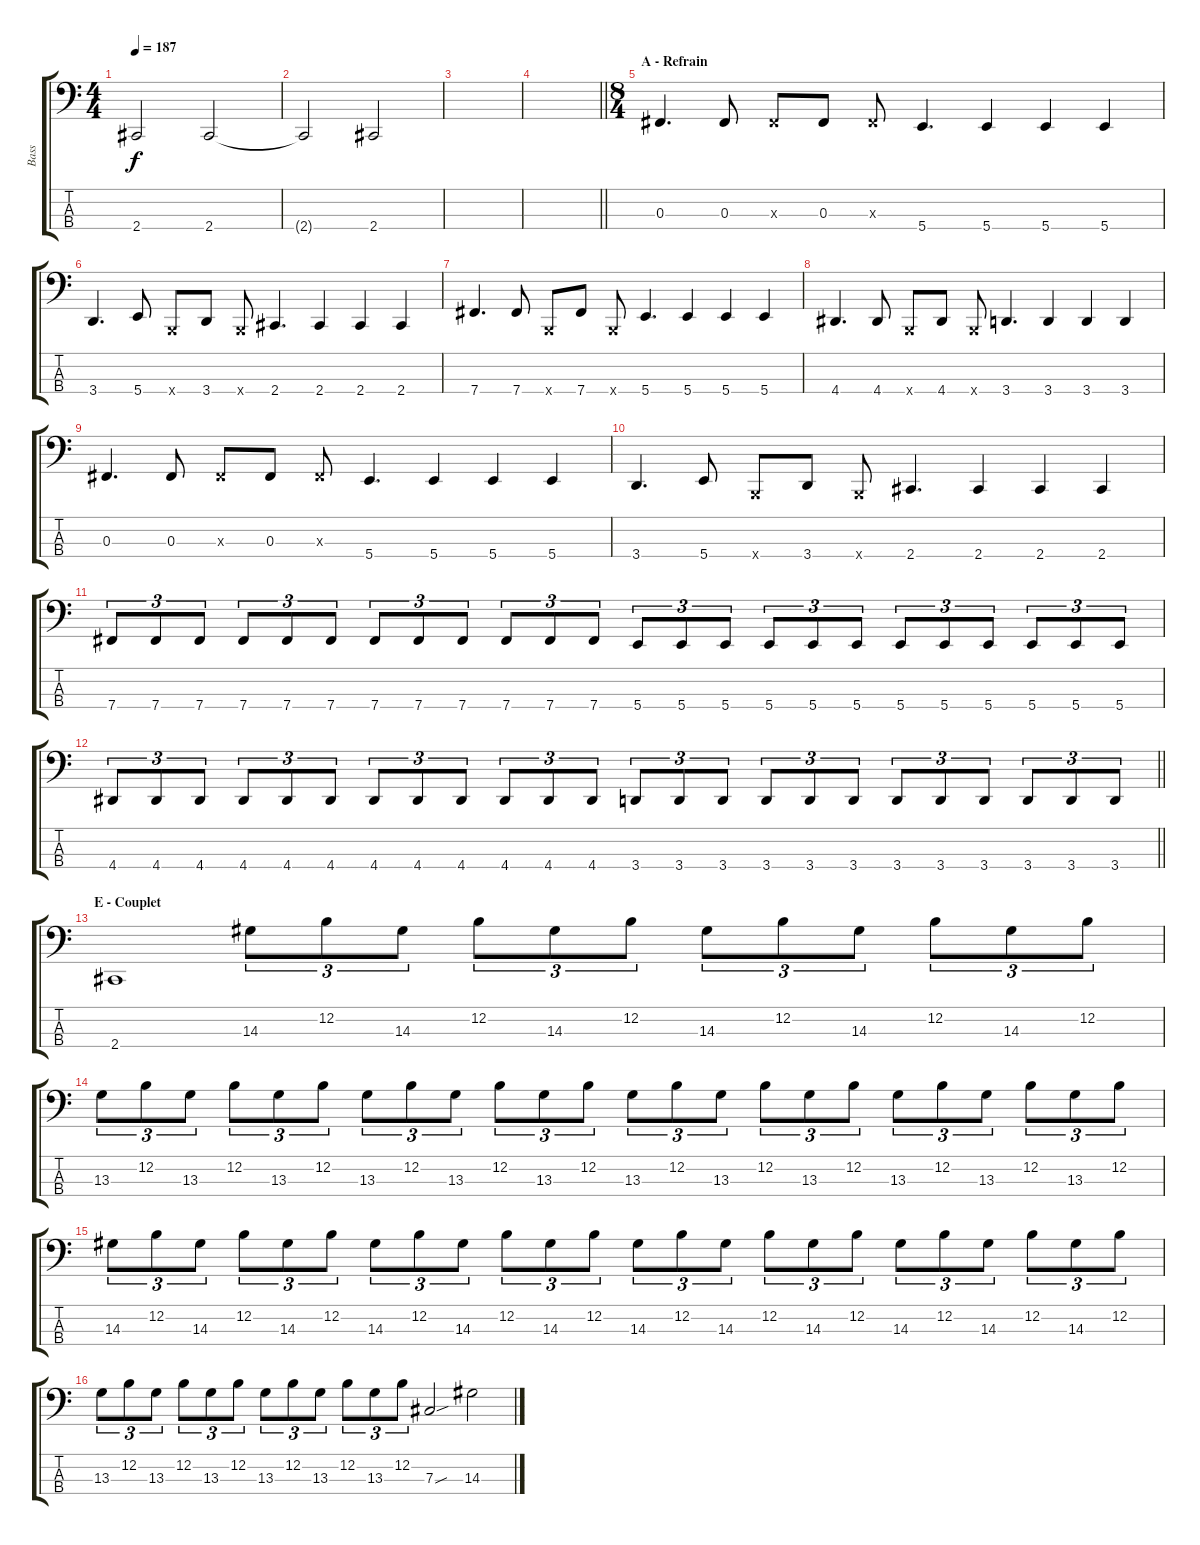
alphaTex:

\track ("Bass" "Bass") {instrument electricbassfinger}
\staff {score tabs}
\tuning (E2 B1 Gb1 B0) {hide}
\ts (4 4)
\tempo 187
\clef f4
\ks c
2.4.2{dy f} 2.4.2 |
2.4{t}.2 2.4.2 |
|
\barLineRight lightlight
|
\ts (8 4)
\section ("" "A - Refrain")
0.3.4{d} 0.3.8 0.3{x}.8 0.3.8 0.3{x}.8 5.4.4{d} 5.4.4 5.4.4 5.4.4 |
3.4.4{d} 5.4.8 0.4{x}.8 3.4.8 0.4{x}.8 2.4.4{d} 2.4.4 2.4.4 2.4.4 |
7.4.4{d} 7.4.8 0.4{x}.8 7.4.8 0.4{x}.8 5.4.4{d} 5.4.4 5.4.4 5.4.4 |
4.4.4{d} 4.4.8 0.4{x}.8 4.4.8 0.4{x}.8 3.4.4{d} 3.4.4 3.4.4 3.4.4 |
0.3.4{d} 0.3.8 0.3{x}.8 0.3.8 0.3{x}.8 5.4.4{d} 5.4.4 5.4.4 5.4.4 |
3.4.4{d} 5.4.8 0.4{x}.8 3.4.8 0.4{x}.8 2.4.4{d} 2.4.4 2.4.4 2.4.4 |
7.4.8{tu (3 2)} 7.4.8{tu (3 2)} 7.4.8{tu (3 2)} 7.4.8{tu (3 2)} 7.4.8{tu (3 2)} 7.4.8{tu (3 2)} 7.4.8{tu (3 2)} 7.4.8{tu (3 2)} 7.4.8{tu (3 2)} 7.4.8{tu (3 2)} 7.4.8{tu (3 2)} 7.4.8{tu (3 2)} 5.4.8{tu (3 2)} 5.4.8{tu (3 2)} 5.4.8{tu (3 2)} 5.4.8{tu (3 2)} 5.4.8{tu (3 2)} 5.4.8{tu (3 2)} 5.4.8{tu (3 2)} 5.4.8{tu (3 2)} 5.4.8{tu (3 2)} 5.4.8{tu (3 2)} 5.4.8{tu (3 2)} 5.4.8{tu (3 2)} |
\barLineRight lightlight
4.4.8{tu (3 2)} 4.4.8{tu (3 2)} 4.4.8{tu (3 2)} 4.4.8{tu (3 2)} 4.4.8{tu (3 2)} 4.4.8{tu (3 2)} 4.4.8{tu (3 2)} 4.4.8{tu (3 2)} 4.4.8{tu (3 2)} 4.4.8{tu (3 2)} 4.4.8{tu (3 2)} 4.4.8{tu (3 2)} 3.4.8{tu (3 2)} 3.4.8{tu (3 2)} 3.4.8{tu (3 2)} 3.4.8{tu (3 2)} 3.4.8{tu (3 2)} 3.4.8{tu (3 2)} 3.4.8{tu (3 2)} 3.4.8{tu (3 2)} 3.4.8{tu (3 2)} 3.4.8{tu (3 2)} 3.4.8{tu (3 2)} 3.4.8{tu (3 2)} |
\section ("" "E - Couplet")
2.4.1 14.3.8{tu (3 2)} 12.2.8{tu (3 2)} 14.3.8{tu (3 2)} 12.2.8{tu (3 2)} 14.3.8{tu (3 2)} 12.2.8{tu (3 2)} 14.3.8{tu (3 2)} 12.2.8{tu (3 2)} 14.3.8{tu (3 2)} 12.2.8{tu (3 2)} 14.3.8{tu (3 2)} 12.2.8{tu (3 2)} |
13.3.8{tu (3 2)} 12.2.8{tu (3 2)} 13.3.8{tu (3 2)} 12.2.8{tu (3 2)} 13.3.8{tu (3 2)} 12.2.8{tu (3 2)} 13.3.8{tu (3 2)} 12.2.8{tu (3 2)} 13.3.8{tu (3 2)} 12.2.8{tu (3 2)} 13.3.8{tu (3 2)} 12.2.8{tu (3 2)} 13.3.8{tu (3 2)} 12.2.8{tu (3 2)} 13.3.8{tu (3 2)} 12.2.8{tu (3 2)} 13.3.8{tu (3 2)} 12.2.8{tu (3 2)} 13.3.8{tu (3 2)} 12.2.8{tu (3 2)} 13.3.8{tu (3 2)} 12.2.8{tu (3 2)} 13.3.8{tu (3 2)} 12.2.8{tu (3 2)} |
14.3.8{tu (3 2)} 12.2.8{tu (3 2)} 14.3.8{tu (3 2)} 12.2.8{tu (3 2)} 14.3.8{tu (3 2)} 12.2.8{tu (3 2)} 14.3.8{tu (3 2)} 12.2.8{tu (3 2)} 14.3.8{tu (3 2)} 12.2.8{tu (3 2)} 14.3.8{tu (3 2)} 12.2.8{tu (3 2)} 14.3.8{tu (3 2)} 12.2.8{tu (3 2)} 14.3.8{tu (3 2)} 12.2.8{tu (3 2)} 14.3.8{tu (3 2)} 12.2.8{tu (3 2)} 14.3.8{tu (3 2)} 12.2.8{tu (3 2)} 14.3.8{tu (3 2)} 12.2.8{tu (3 2)} 14.3.8{tu (3 2)} 12.2.8{tu (3 2)} |
13.3.8{tu (3 2)} 12.2.8{tu (3 2)} 13.3.8{tu (3 2)} 12.2.8{tu (3 2)} 13.3.8{tu (3 2)} 12.2.8{tu (3 2)} 13.3.8{tu (3 2)} 12.2.8{tu (3 2)} 13.3.8{tu (3 2)} 12.2.8{tu (3 2)} 13.3.8{tu (3 2)} 12.2.8{tu (3 2)} 7.3{sou}.2 14.3.2
